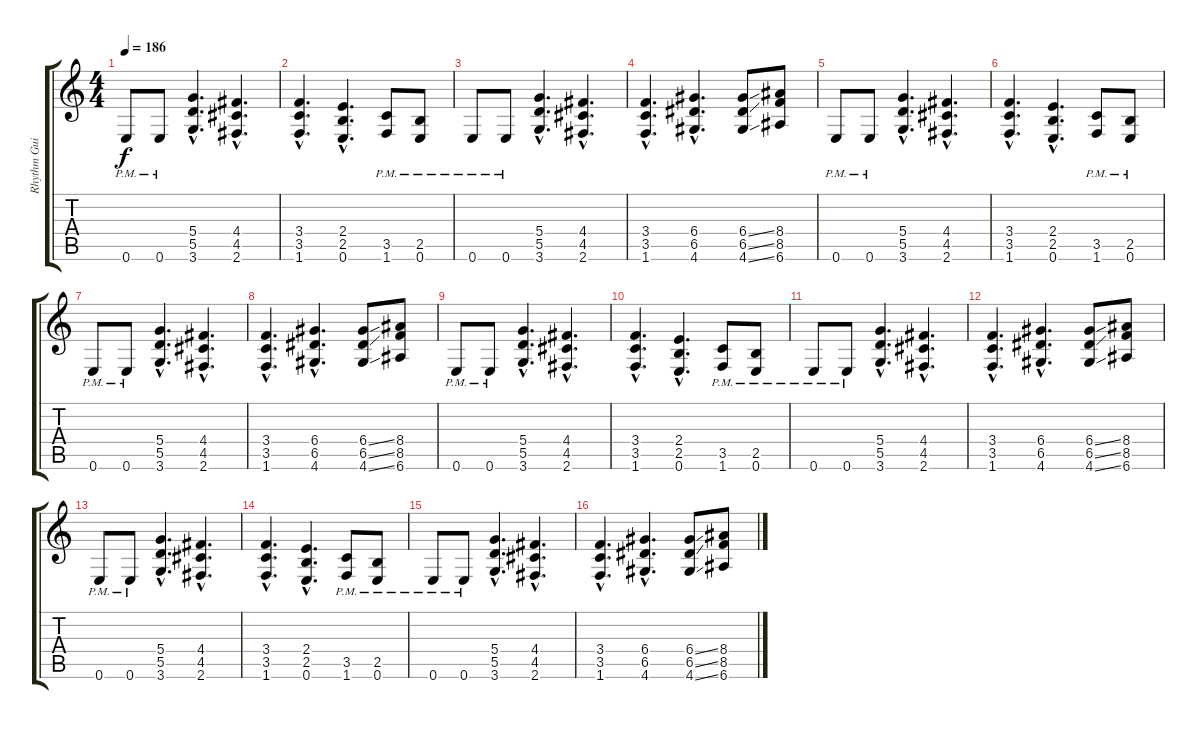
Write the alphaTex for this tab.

\track ("Rhythm Guitar" "Rhythm Gui") {instrument distortionguitar}
\staff {score tabs}
\tuning (E4 B3 G3 D3 A2 E2) {hide}
\ts (4 4)
\tempo 186
\clef g2
\ks c
0.6{pm}.8{dy f} 0.6{pm}.8 (5.4{hac} 5.5{hac} 3.6{hac}).4{d} (4.4{hac} 4.5{hac} 2.6{hac}).4{d} |
(3.4{hac} 3.5{hac} 1.6{hac}).4{d} (2.4{hac} 2.5{hac} 0.6{hac}).4{d} (3.5{pm} 1.6{pm}).8 (2.5{pm} 0.6{pm}).8 |
0.6{pm}.8 0.6{pm}.8 (5.4{hac} 5.5{hac} 3.6{hac}).4{d} (4.4{hac} 4.5{hac} 2.6{hac}).4{d} |
(3.4{hac} 3.5{hac} 1.6{hac}).4{d} (6.4{hac} 6.5{hac} 4.6{hac}).4{d} (6.4{ss} 6.5{ss} 4.6{ss}).8 (8.4 8.5 6.6).8 |
0.6{pm}.8 0.6{pm}.8 (5.4{hac} 5.5{hac} 3.6{hac}).4{d} (4.4{hac} 4.5{hac} 2.6{hac}).4{d} |
(3.4{hac} 3.5{hac} 1.6{hac}).4{d} (2.4{hac} 2.5{hac} 0.6{hac}).4{d} (3.5{pm} 1.6{pm}).8 (2.5{pm} 0.6{pm}).8 |
0.6{pm}.8 0.6{pm}.8 (5.4{hac} 5.5{hac} 3.6{hac}).4{d} (4.4{hac} 4.5{hac} 2.6{hac}).4{d} |
(3.4{hac} 3.5{hac} 1.6{hac}).4{d} (6.4{hac} 6.5{hac} 4.6{hac}).4{d} (6.4{ss} 6.5{ss} 4.6{ss}).8 (8.4 8.5 6.6).8 |
0.6{pm}.8 0.6{pm}.8 (5.4{hac} 5.5{hac} 3.6{hac}).4{d} (4.4{hac} 4.5{hac} 2.6{hac}).4{d} |
(3.4{hac} 3.5{hac} 1.6{hac}).4{d} (2.4{hac} 2.5{hac} 0.6{hac}).4{d} (3.5{pm} 1.6{pm}).8 (2.5{pm} 0.6{pm}).8 |
0.6{pm}.8 0.6{pm}.8 (5.4{hac} 5.5{hac} 3.6{hac}).4{d} (4.4{hac} 4.5{hac} 2.6{hac}).4{d} |
(3.4{hac} 3.5{hac} 1.6{hac}).4{d} (6.4{hac} 6.5{hac} 4.6{hac}).4{d} (6.4{ss} 6.5{ss} 4.6{ss}).8 (8.4 8.5 6.6).8 |
0.6{pm}.8 0.6{pm}.8 (5.4{hac} 5.5{hac} 3.6{hac}).4{d} (4.4{hac} 4.5{hac} 2.6{hac}).4{d} |
(3.4{hac} 3.5{hac} 1.6{hac}).4{d} (2.4{hac} 2.5{hac} 0.6{hac}).4{d} (3.5{pm} 1.6{pm}).8 (2.5{pm} 0.6{pm}).8 |
0.6{pm}.8 0.6{pm}.8 (5.4{hac} 5.5{hac} 3.6{hac}).4{d} (4.4{hac} 4.5{hac} 2.6{hac}).4{d} |
(3.4{hac} 3.5{hac} 1.6{hac}).4{d} (6.4{hac} 6.5{hac} 4.6{hac}).4{d} (6.4{ss} 6.5{ss} 4.6{ss}).8 (8.4 8.5 6.6).8
